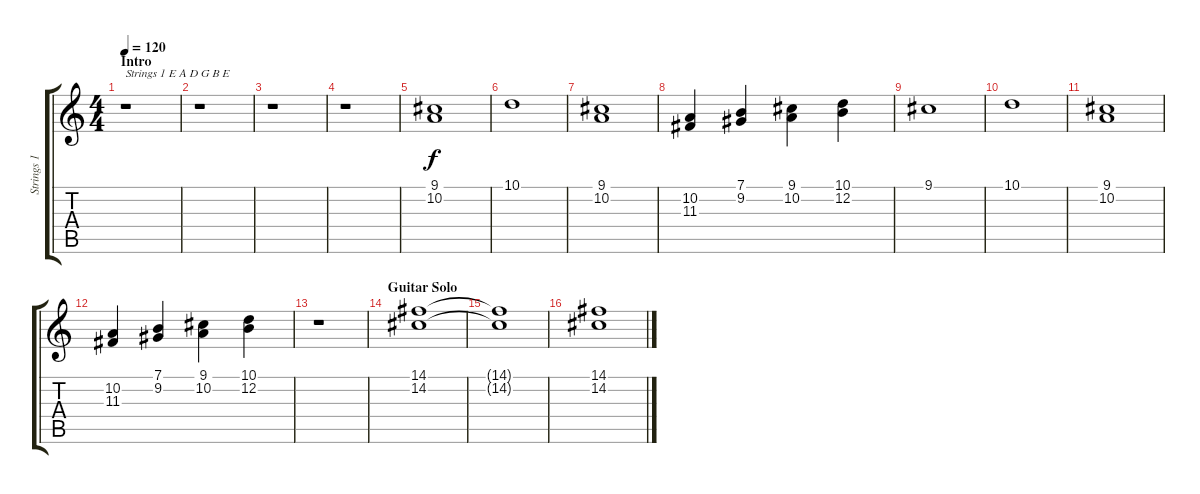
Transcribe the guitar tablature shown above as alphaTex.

\track ("Strings 1" "Strings 1") {instrument stringensemble1}
\staff {score tabs}
\tuning (E4 B3 G3 D3 A2 E2) {hide}
\ts (4 4)
\section ("" "Intro")
\tempo 120
\clef g2
\ks c
r.1{txt "Strings 1 E A D G B E" dy f instrument stringensemble1} |
r.1 |
r.1 |
r.1 |
(9.1 10.2).1 |
10.1.1 |
(9.1 10.2).1 |
(10.2 11.3).4 (7.1 9.2).4 (9.1 10.2).4 (10.1 12.2).4 |
9.1.1 |
10.1.1 |
(9.1 10.2).1 |
(10.2 11.3).4 (7.1 9.2).4 (9.1 10.2).4 (10.1 12.2).4 |
r.1 |
\section ("" "Guitar Solo")
(14.1 14.2).1 |
(14.1{t} 14.2{t}).1 |
(14.1 14.2).1
